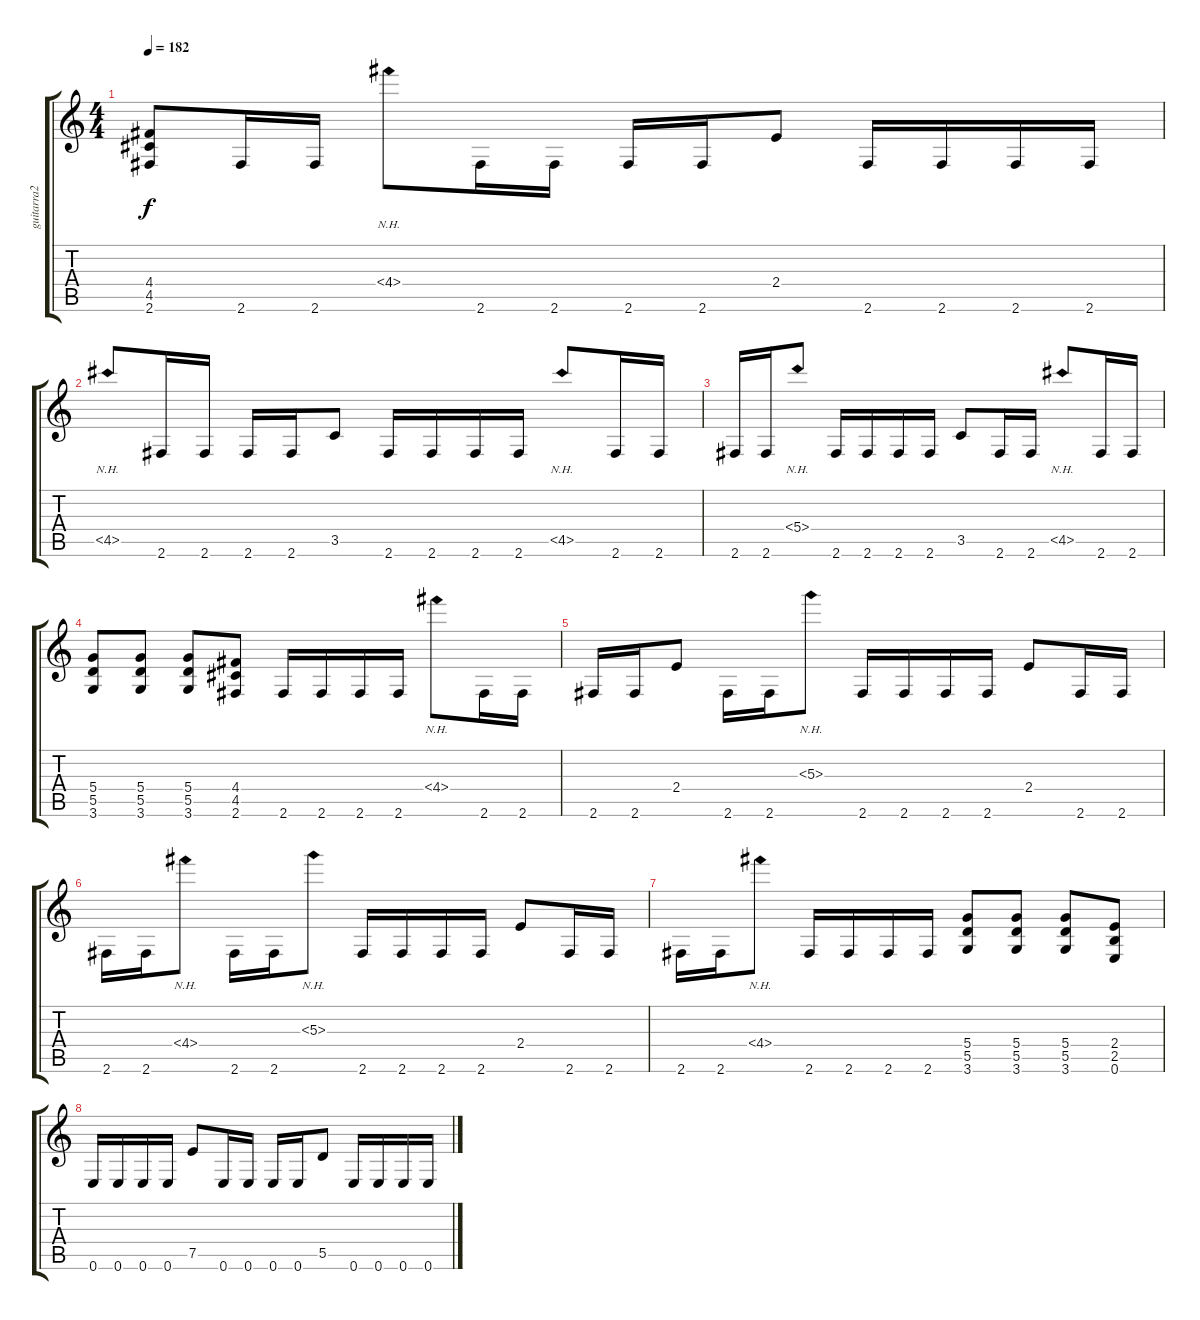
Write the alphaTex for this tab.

\track ("guitarra2" "guitarra2") {instrument distortionguitar}
\staff {score tabs}
\tuning (E4 B3 G3 D3 A2 E2) {hide}
\ts (4 4)
\tempo 185
\tempo 182
\clef g2
\ks c
(4.4 4.5 2.6).8{dy f} 2.6.16 2.6.16 4.4{nh}.8 2.6.16 2.6.16 2.6.16 2.6.16 2.4.8 2.6.16 2.6.16 2.6.16 2.6.16 |
4.5{nh}.8 2.6.16 2.6.16 2.6.16 2.6.16 3.5.8 2.6.16 2.6.16 2.6.16 2.6.16 4.5{nh}.8 2.6.16 2.6.16 |
2.6.16 2.6.16 5.4{nh}.8 2.6.16 2.6.16 2.6.16 2.6.16 3.5.8 2.6.16 2.6.16 4.5{nh}.8 2.6.16 2.6.16 |
(5.4 5.5 3.6).8 (5.4 5.5 3.6).8 (5.4 5.5 3.6).8 (4.4 4.5 2.6).8 2.6.16 2.6.16 2.6.16 2.6.16 4.4{nh}.8 2.6.16 2.6.16 |
2.6.16 2.6.16 2.4.8 2.6.16 2.6.16 5.3{nh}.8 2.6.16 2.6.16 2.6.16 2.6.16 2.4.8 2.6.16 2.6.16 |
2.6.16 2.6.16 4.4{nh}.8 2.6.16 2.6.16 5.3{nh}.8 2.6.16 2.6.16 2.6.16 2.6.16 2.4.8 2.6.16 2.6.16 |
2.6.16 2.6.16 4.4{nh}.8 2.6.16 2.6.16 2.6.16 2.6.16 (5.4 5.5 3.6).8 (5.4 5.5 3.6).8 (5.4 5.5 3.6).8 (2.4 2.5 0.6).8 |
0.6.16 0.6.16 0.6.16 0.6.16 7.5.8 0.6.16 0.6.16 0.6.16 0.6.16 5.5.8 0.6.16 0.6.16 0.6.16 0.6.16
